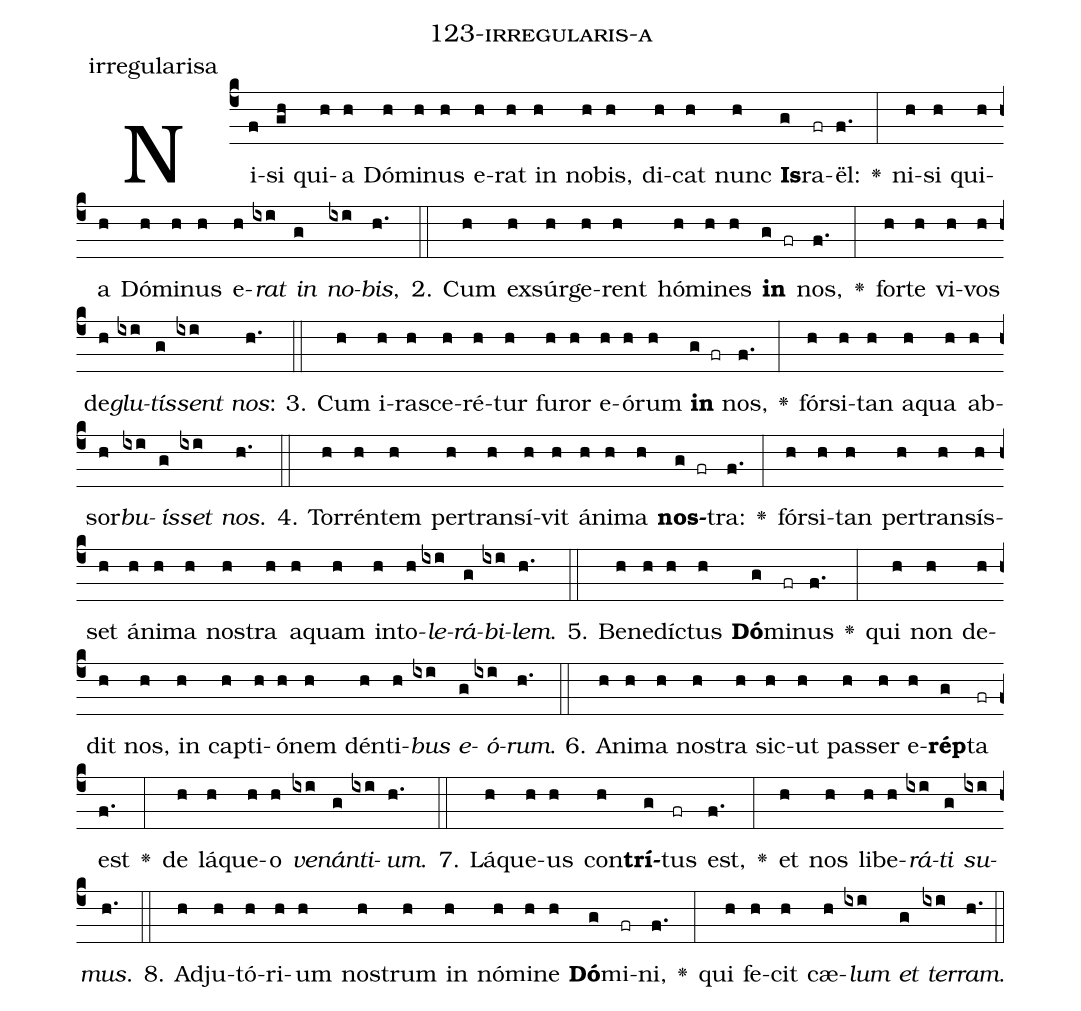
name: 123-irregularis-a;
annotation: irregularisa;
%%
(c4)Ni(f)si(gh) qui(h)a(h) Dó(h)mi(h)nus(h) e(h)rat(h) in(h) no(h)bis,(h) di(h)cat(h) nunc(h) <b>Is</b>(g)ra(fr)ël:(f.) <v>\greheightstar</v>(:) ni(h)si(h) qui(h)a(h) Dó(h)mi(h)nus(h) e(h)<i>rat</i>(ixi) <i>in</i>(g) <i>no</i>(ixi)<i>bis</i>,(h.) (::)
2. Cum(h) ex(h)súr(h)ge(h)rent(h) hó(h)mi(h)nes(h) <b>in</b>(g fr) nos,(f.) <v>\greheightstar</v>(:) for(h)te(h) vi(h)vos(h) de(h)<i>glu</i>(ixi)<i>tís</i>(g)<i>sent</i>(ixi) <i>nos</i>:(h.) (::)
3. Cum(h) i(h)ra(h)sce(h)ré(h)tur(h) fu(h)ror(h) e(h)ó(h)rum(h) <b>in</b>(g fr) nos,(f.) <v>\greheightstar</v>(:) fór(h)si(h)tan(h) a(h)qua(h) ab(h)sor(h)<i>bu</i>(ixi)<i>ís</i>(g)<i>set</i>(ixi) <i>nos</i>.(h.) (::)
4. Tor(h)rén(h)tem(h) per(h)trans(h)í(h)vit(h) á(h)ni(h)ma(h) <b>nos</b>(g fr)tra:(f.) <v>\greheightstar</v>(:) fór(h)si(h)tan(h) per(h)trans(h)ís(h)set(h) á(h)ni(h)ma(h) nos(h)tra(h) a(h)quam(h) in(h)to(h)<i>le</i>(ixi)<i>rá</i>(g)<i>bi</i>(ixi)<i>lem</i>.(h.) (::)
5. Be(h)ne(h)díc(h)tus(h) <b>Dó</b>(g)mi(fr)nus(f.) <v>\greheightstar</v>(:) qui(h) non(h) de(h)dit(h) nos,(h) in(h) cap(h)ti(h)ó(h)nem(h) dén(h)ti(h)<i>bus</i>(ixi) <i>e</i>(g)<i>ó</i>(ixi)<i>rum</i>.(h.) (::)
6. A(h)ni(h)ma(h) nos(h)tra(h) sic(h)ut(h) pas(h)ser(h) e(h)<b>rép</b>(g)ta(fr) est(f.) <v>\greheightstar</v>(:) de(h) lá(h)que(h)o(h) <i>ve</i>(ixi)<i>nán</i>(g)<i>ti</i>(ixi)<i>um</i>.(h.) (::)
7. Lá(h)que(h)us(h) con(h)<b>trí</b>(g)tus(fr) est,(f.) <v>\greheightstar</v>(:) et(h) nos(h) li(h)be(h)<i>rá</i>(ixi)<i>ti</i>(g) <i>su</i>(ixi)<i>mus</i>.(h.) (::)
8. Ad(h)ju(h)tó(h)ri(h)um(h) nos(h)trum(h) in(h) nó(h)mi(h)ne(h) <b>Dó</b>(g)mi(fr)ni,(f.) <v>\greheightstar</v>(:) qui(h) fe(h)cit(h) cæ(h)<i>lum</i>(ixi) <i>et</i>(g) <i>ter</i>(ixi)<i>ram</i>.(h.) (::)
